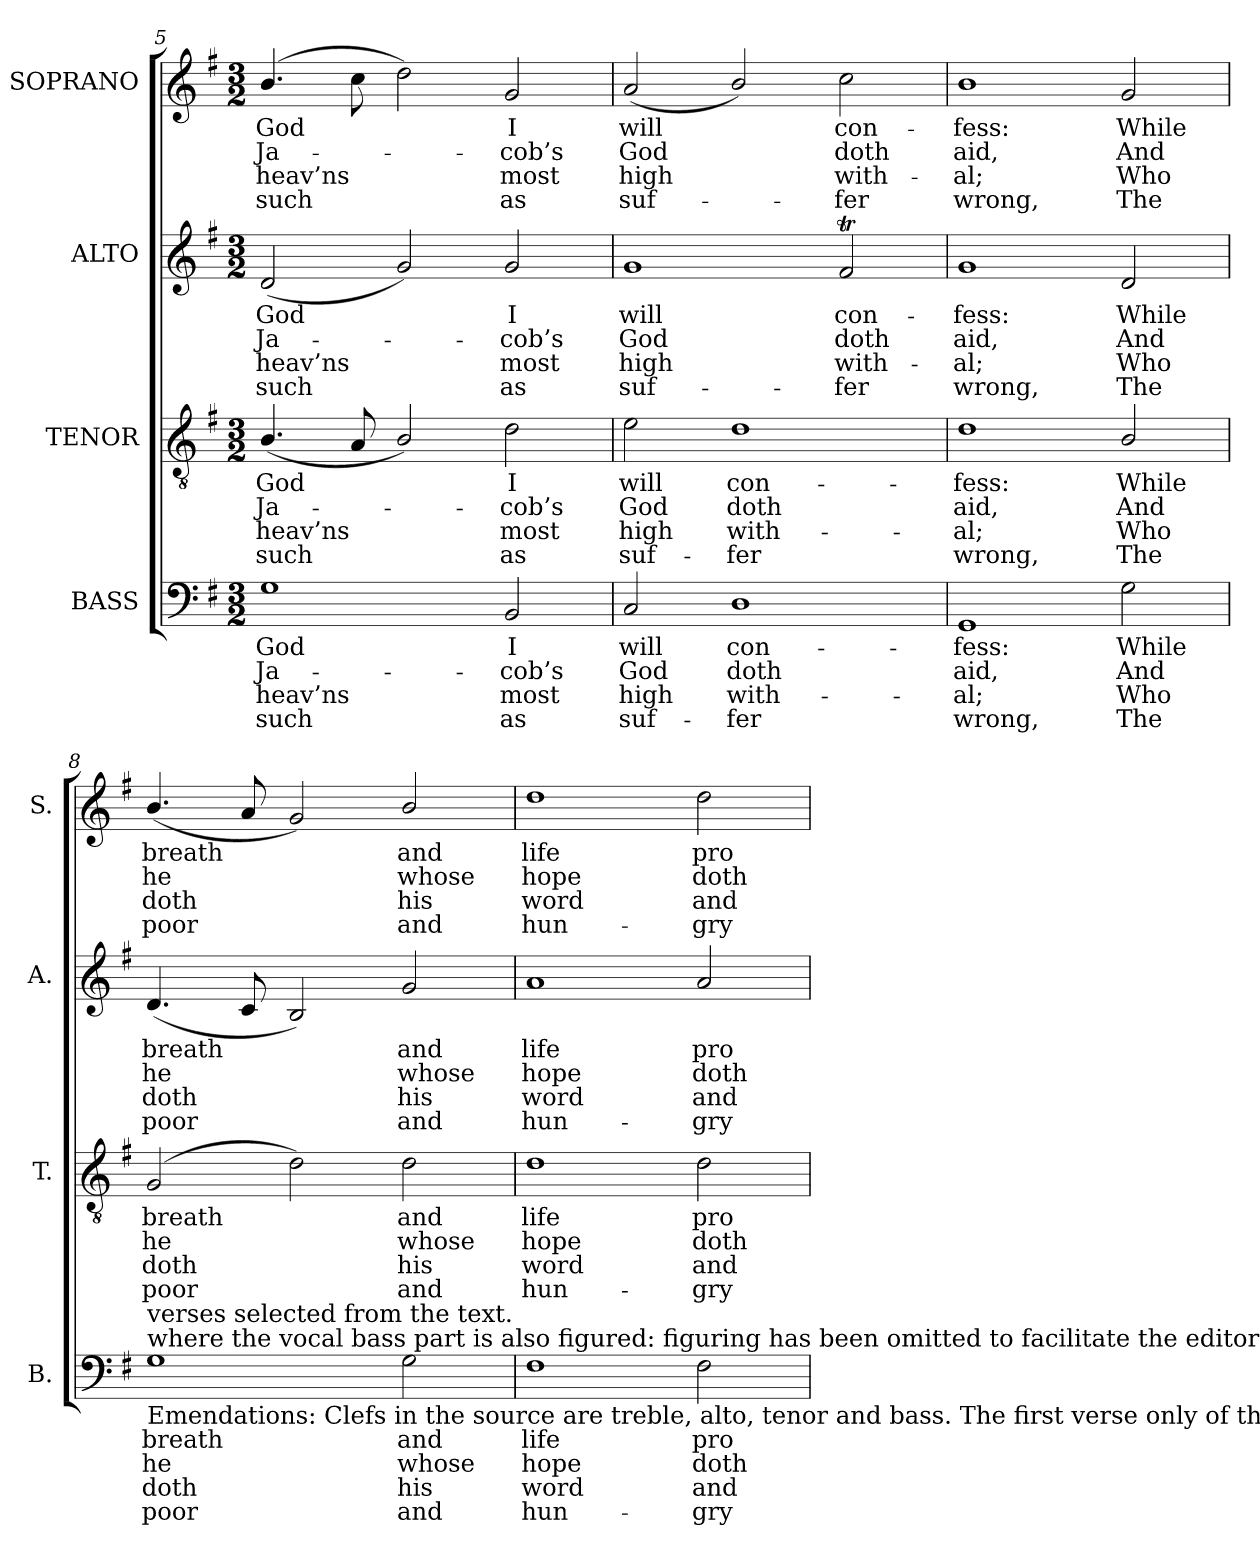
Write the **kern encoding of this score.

**kern	**text	**text	**text	**text	**kern	**text	**text	**text	**text	**kern	**text	**text	**text	**text	**kern	**text	**text	**text	**text
*part4	*part4	*part4	*part4	*part4	*part3	*part3	*part3	*part3	*part3	*part2	*part2	*part2	*part2	*part2	*part1	*part1	*part1	*part1	*part1
*staff4	*staff4	*staff4	*staff4	*staff4	*staff3	*staff3	*staff3	*staff3	*staff3	*staff2	*staff2	*staff2	*staff2	*staff2	*staff1	*staff1	*staff1	*staff1	*staff1
*I"BASS	*	*	*	*	*I"TENOR	*	*	*	*	*I"ALTO	*	*	*	*	*I"SOPRANO	*	*	*	*
*I'B.	*	*	*	*	*I'T.	*	*	*	*	*I'A.	*	*	*	*	*I'S.	*	*	*	*
*clefF4	*	*	*	*	*clefGv2	*	*	*	*	*clefG2	*	*	*	*	*clefG2	*	*	*	*
*	*	*	*	*	*ITrd7c12	*	*	*	*	*	*	*	*	*	*	*	*	*	*
*k[f#]	*	*	*	*	*k[f#]	*	*	*	*	*k[f#]	*	*	*	*	*k[f#]	*	*	*	*
*G:	*	*	*	*	*G:	*	*	*	*	*G:	*	*	*	*	*G:	*	*	*	*
*M3/2	*	*	*	*	*M3/2	*	*	*	*	*M3/2	*	*	*	*	*M3/2	*	*	*	*
=5	=5	=5	=5	=5	=5	=5	=5	=5	=5	=5	=5	=5	=5	=5	=5	=5	=5	=5	=5
!	!LO:LY:b:color=#000000	!LO:LY:b:color=#000000	!LO:LY:b:color=#000000	!LO:LY:b:color=#000000	!	!	!	!	!	!	!	!	!	!	!	!	!	!	!
!	!	!	!	!	!	!LO:LY:b:color=#000000	!LO:LY:b:color=#000000	!LO:LY:b:color=#000000	!LO:LY:b:color=#000000	!	!	!	!	!	!	!	!	!	!
!	!	!	!	!	!	!	!	!	!	!	!LO:LY:b:color=#000000	!LO:LY:b:color=#000000	!LO:LY:b:color=#000000	!LO:LY:b:color=#000000	!	!	!	!	!
!	!	!	!	!	!	!	!	!	!	!	!	!	!	!	!	!LO:LY:b:color=#000000	!LO:LY:b:color=#000000	!LO:LY:b:color=#000000	!LO:LY:b:color=#000000
1Gi	God	Ja-	heav’ns	such	(4.BBi/	God	Ja-	heav’ns	such	(2di/	God	Ja-	heav’ns	such	(4.bi/	God	Ja-	heav’ns	such
.	.	.	.	.	8AAi/	.	.	.	.	.	.	.	.	.	8cci\	.	.	.	.
.	.	.	.	.	2BBi/)	.	.	.	.	2gi/)	.	.	.	.	2ddi\)	.	.	.	.
!	!LO:LY:b:color=#000000	!LO:LY:b:color=#000000	!LO:LY:b:color=#000000	!LO:LY:b:color=#000000	!	!	!	!	!	!	!	!	!	!	!	!	!	!	!
!	!	!	!	!	!	!LO:LY:b:color=#000000	!LO:LY:b:color=#000000	!LO:LY:b:color=#000000	!LO:LY:b:color=#000000	!	!	!	!	!	!	!	!	!	!
!	!	!	!	!	!	!	!	!	!	!	!LO:LY:b:color=#000000	!LO:LY:b:color=#000000	!LO:LY:b:color=#000000	!LO:LY:b:color=#000000	!	!	!	!	!
!	!	!	!	!	!	!	!	!	!	!	!	!	!	!	!	!LO:LY:b:color=#000000	!LO:LY:b:color=#000000	!LO:LY:b:color=#000000	!LO:LY:b:color=#000000
2BBi/	I	-cob’s	most	as	2Di\	I	-cob’s	most	as	2gi/	I	-cob’s	most	as	2gi/	I	-cob’s	most	as
=6	=6	=6	=6	=6	=6	=6	=6	=6	=6	=6	=6	=6	=6	=6	=6	=6	=6	=6	=6
!	!LO:LY:b:color=#000000	!LO:LY:b:color=#000000	!LO:LY:b:color=#000000	!LO:LY:b:color=#000000	!	!	!	!	!	!	!	!	!	!	!	!	!	!	!
!	!	!	!	!	!	!LO:LY:b:color=#000000	!LO:LY:b:color=#000000	!LO:LY:b:color=#000000	!LO:LY:b:color=#000000	!	!	!	!	!	!	!	!	!	!
!	!	!	!	!	!	!	!	!	!	!	!LO:LY:b:color=#000000	!LO:LY:b:color=#000000	!LO:LY:b:color=#000000	!LO:LY:b:color=#000000	!	!	!	!	!
!	!	!	!	!	!	!	!	!	!	!	!	!	!	!	!	!LO:LY:b:color=#000000	!LO:LY:b:color=#000000	!LO:LY:b:color=#000000	!LO:LY:b:color=#000000
2Ci/	will	God	high	suf-	2Ei\	will	God	high	suf-	1gi	will	God	high	suf-	(2ai/	will	God	high	suf-
!	!LO:LY:b:color=#000000	!LO:LY:b:color=#000000	!LO:LY:b:color=#000000	!LO:LY:b:color=#000000	!	!	!	!	!	!	!	!	!	!	!	!	!	!	!
!	!	!	!	!	!	!LO:LY:b:color=#000000	!LO:LY:b:color=#000000	!LO:LY:b:color=#000000	!LO:LY:b:color=#000000	!	!	!	!	!	!	!	!	!	!
1Di	con-	doth	-with-	-fer	1Di	con-	doth	-with-	-fer	.	.	.	.	.	2bi/)	.	.	.	.
!	!	!	!	!	!	!	!	!	!	!	!LO:LY:b:color=#000000	!LO:LY:b:color=#000000	!LO:LY:b:color=#000000	!LO:LY:b:color=#000000	!	!	!	!	!
!	!	!	!	!	!	!	!	!	!	!	!	!	!	!	!	!LO:LY:b:color=#000000	!LO:LY:b:color=#000000	!LO:LY:b:color=#000000	!LO:LY:b:color=#000000
.	.	.	.	.	.	.	.	.	.	2f#ti/	con-	doth	-with-	-fer	2cci\	con-	doth	-with-	-fer
=7	=7	=7	=7	=7	=7	=7	=7	=7	=7	=7	=7	=7	=7	=7	=7	=7	=7	=7	=7
!	!LO:LY:b:color=#000000	!LO:LY:b:color=#000000	!LO:LY:b:color=#000000	!LO:LY:b:color=#000000	!	!	!	!	!	!	!	!	!	!	!	!	!	!	!
!	!	!	!	!	!	!LO:LY:b:color=#000000	!LO:LY:b:color=#000000	!LO:LY:b:color=#000000	!LO:LY:b:color=#000000	!	!	!	!	!	!	!	!	!	!
!	!	!	!	!	!	!	!	!	!	!	!LO:LY:b:color=#000000	!LO:LY:b:color=#000000	!LO:LY:b:color=#000000	!LO:LY:b:color=#000000	!	!	!	!	!
!	!	!	!	!	!	!	!	!	!	!	!	!	!	!	!	!LO:LY:b:color=#000000	!LO:LY:b:color=#000000	!LO:LY:b:color=#000000	!LO:LY:b:color=#000000
1GGi	-fess:	aid,	al;	wrong,	1Di	-fess:	aid,	al;	wrong,	1gi	-fess:	aid,	al;	wrong,	1bi	-fess:	aid,	al;	wrong,
!	!LO:LY:b:color=#000000	!LO:LY:b:color=#000000	!LO:LY:b:color=#000000	!LO:LY:b:color=#000000	!	!	!	!	!	!	!	!	!	!	!	!	!	!	!
!	!	!	!	!	!	!LO:LY:b:color=#000000	!LO:LY:b:color=#000000	!LO:LY:b:color=#000000	!LO:LY:b:color=#000000	!	!	!	!	!	!	!	!	!	!
!	!	!	!	!	!	!	!	!	!	!	!LO:LY:b:color=#000000	!LO:LY:b:color=#000000	!LO:LY:b:color=#000000	!LO:LY:b:color=#000000	!	!	!	!	!
!	!	!	!	!	!	!	!	!	!	!	!	!	!	!	!	!LO:LY:b:color=#000000	!LO:LY:b:color=#000000	!LO:LY:b:color=#000000	!LO:LY:b:color=#000000
2Gi\	While	And	Who	The	2BBi/	While	And	Who	The	2di/	While	And	Who	The	2gi/	While	And	Who	The
!!LO:LB:g=z
=8	=8	=8	=8	=8	=8	=8	=8	=8	=8	=8	=8	=8	=8	=8	=8	=8	=8	=8	=8
!	!LO:LY:b:color=#000000	!LO:LY:b:color=#000000	!LO:LY:b:color=#000000	!LO:LY:b:color=#000000	!	!	!	!	!	!	!	!	!	!	!	!	!	!	!
!	!	!	!	!	!	!LO:LY:b:color=#000000	!LO:LY:b:color=#000000	!LO:LY:b:color=#000000	!LO:LY:b:color=#000000	!	!	!	!	!	!	!	!	!	!
!	!	!	!	!	!	!	!	!	!	!	!LO:LY:b:color=#000000	!LO:LY:b:color=#000000	!LO:LY:b:color=#000000	!LO:LY:b:color=#000000	!	!	!	!	!
!LO:TX:b:t=Emendations&colon; Clefs in the source are treble, alto, tenor and bass. The first verse only of the text is given in the source,	!	!	!	!	!	!	!	!	!	!	!	!	!	!	!	!	!	!	!
!LO:TX:t=where the vocal bass part is also figured&colon; figuring has been omitted to facilitate the editorial underlaying of three other	!	!	!	!	!	!	!	!	!	!	!	!	!	!	!	!	!	!	!
!LO:TX:t=verses selected from the text.	!	!	!	!	!	!	!	!	!	!	!	!	!	!	!	!	!	!	!
!	!	!	!	!	!	!	!	!	!	!	!	!	!	!	!	!LO:LY:b:color=#000000	!LO:LY:b:color=#000000	!LO:LY:b:color=#000000	!LO:LY:b:color=#000000
1Gi	breath	he	doth	poor	(2GGi/	breath	he	doth	poor	(4.di/	breath	he	doth	poor	(4.bi/	breath	he	doth	poor
.	.	.	.	.	.	.	.	.	.	8ci/	.	.	.	.	8ai/	.	.	.	.
.	.	.	.	.	2Di\)	.	.	.	.	2Bi/)	.	.	.	.	2gi/)	.	.	.	.
!	!LO:LY:b:color=#000000	!LO:LY:b:color=#000000	!LO:LY:b:color=#000000	!LO:LY:b:color=#000000	!	!	!	!	!	!	!	!	!	!	!	!	!	!	!
!	!	!	!	!	!	!LO:LY:b:color=#000000	!LO:LY:b:color=#000000	!LO:LY:b:color=#000000	!LO:LY:b:color=#000000	!	!	!	!	!	!	!	!	!	!
!	!	!	!	!	!	!	!	!	!	!	!LO:LY:b:color=#000000	!LO:LY:b:color=#000000	!LO:LY:b:color=#000000	!LO:LY:b:color=#000000	!	!	!	!	!
!	!	!	!	!	!	!	!	!	!	!	!	!	!	!	!	!LO:LY:b:color=#000000	!LO:LY:b:color=#000000	!LO:LY:b:color=#000000	!LO:LY:b:color=#000000
2Gi\	and	whose	his	and	2Di\	and	whose	his	and	2gi/	and	whose	his	and	2bi/	and	whose	his	and
=9	=9	=9	=9	=9	=9	=9	=9	=9	=9	=9	=9	=9	=9	=9	=9	=9	=9	=9	=9
!	!LO:LY:b:color=#000000	!LO:LY:b:color=#000000	!LO:LY:b:color=#000000	!LO:LY:b:color=#000000	!	!	!	!	!	!	!	!	!	!	!	!	!	!	!
!	!	!	!	!	!	!LO:LY:b:color=#000000	!LO:LY:b:color=#000000	!LO:LY:b:color=#000000	!LO:LY:b:color=#000000	!	!	!	!	!	!	!	!	!	!
!	!	!	!	!	!	!	!	!	!	!	!LO:LY:b:color=#000000	!LO:LY:b:color=#000000	!LO:LY:b:color=#000000	!LO:LY:b:color=#000000	!	!	!	!	!
!	!	!	!	!	!	!	!	!	!	!	!	!	!	!	!	!LO:LY:b:color=#000000	!LO:LY:b:color=#000000	!LO:LY:b:color=#000000	!LO:LY:b:color=#000000
1F#i	life	hope	word	hun-	1Di	life	hope	word	hun-	1ai	life	hope	word	hun-	1ddi	life	hope	word	hun-
!	!LO:LY:b:color=#000000	!LO:LY:b:color=#000000	!LO:LY:b:color=#000000	!LO:LY:b:color=#000000	!	!	!	!	!	!	!	!	!	!	!	!	!	!	!
!	!	!	!	!	!	!LO:LY:b:color=#000000	!LO:LY:b:color=#000000	!LO:LY:b:color=#000000	!LO:LY:b:color=#000000	!	!	!	!	!	!	!	!	!	!
!	!	!	!	!	!	!	!	!	!	!	!LO:LY:b:color=#000000	!LO:LY:b:color=#000000	!LO:LY:b:color=#000000	!LO:LY:b:color=#000000	!	!	!	!	!
!	!	!	!	!	!	!	!	!	!	!	!	!	!	!	!	!LO:LY:b:color=#000000	!LO:LY:b:color=#000000	!LO:LY:b:color=#000000	!LO:LY:b:color=#000000
2F#i\	pro-	doth	-and	gry	2Di\	pro-	doth	-and	gry	2ai/	pro-	doth	-and	gry	2ddi\	pro-	doth	-and	gry
=	=	=	=	=	=	=	=	=	=	=	=	=	=	=	=	=	=	=	=
*-	*-	*-	*-	*-	*-	*-	*-	*-	*-	*-	*-	*-	*-	*-	*-	*-	*-	*-	*-
